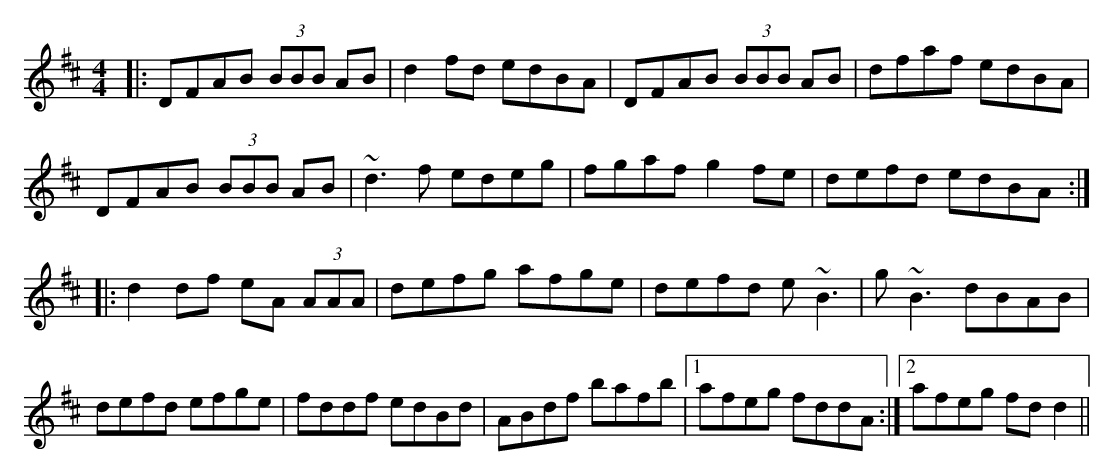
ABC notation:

X:1
M:4/4
K:D
|:DFAB (3BBB AB|d2 fd edBA|DFAB (3BBB AB|dfaf edBA|
DFAB (3BBB AB|~d3 f edeg|fgaf g2 fe|defd edBA:|
|:d2 df eA (3AAA|defg afge|defd e~B3|g~B3 dBAB|
defd efge|fddf edBd|ABdf bafb|1 afeg fddA:|2 afeg fd d2||
